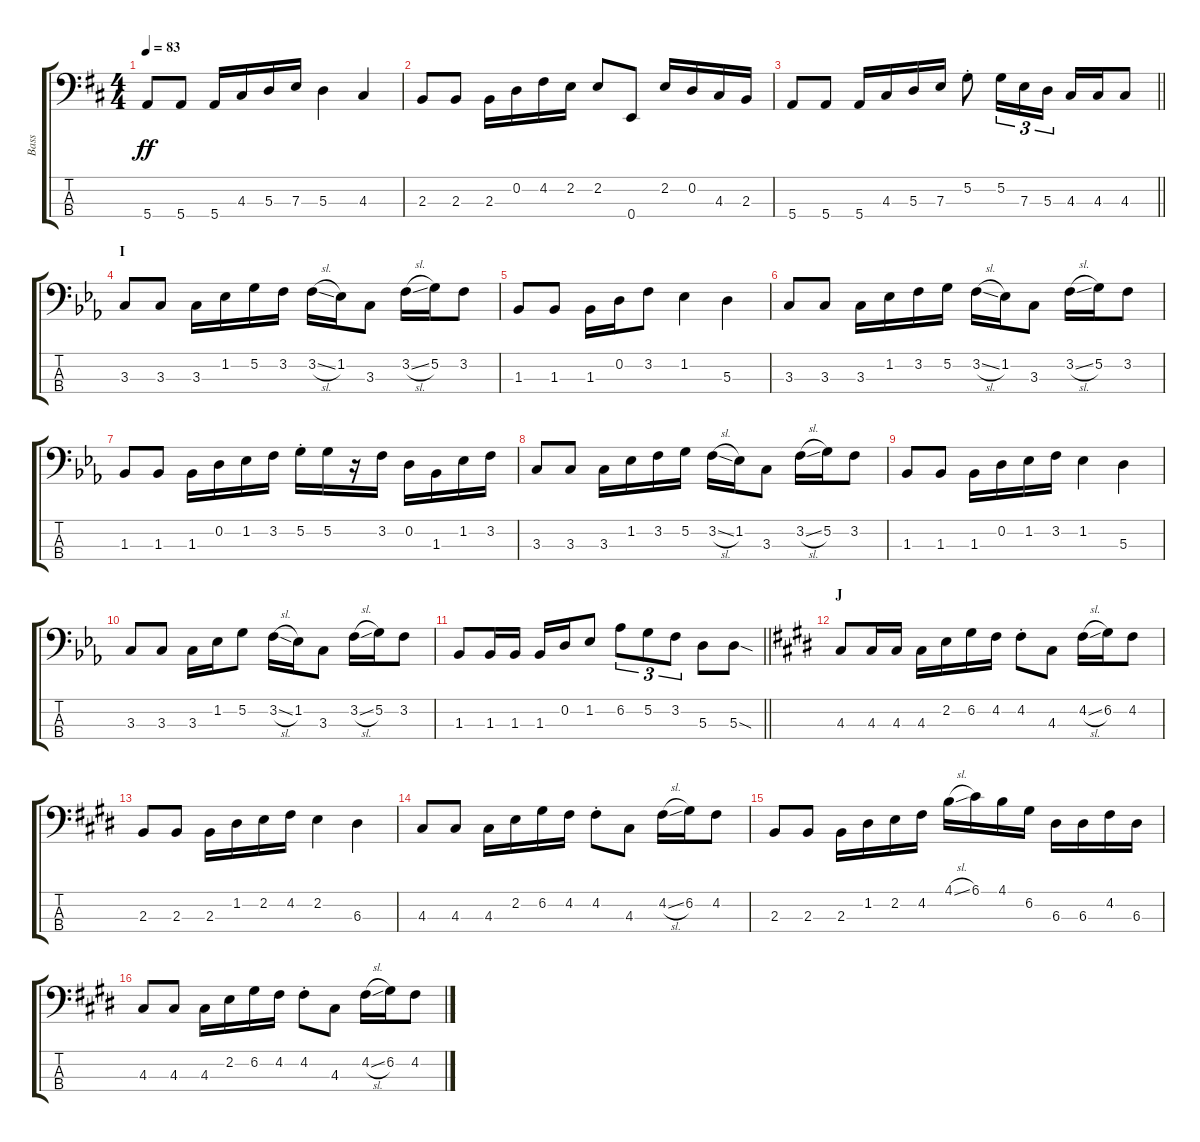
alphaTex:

\track ("Bass" "Bass") {instrument electricbasspick}
\staff {score tabs}
\tuning (G2 D2 A1 E1) {hide}
\ts (4 4)
\tempo 83
\clef f4
\ks d
5.4.8{dy ff} 5.4.8 5.4.16 4.3.16 5.3.16 7.3.16 5.3.4 4.3.4 |
2.3.8 2.3.8 2.3.16 0.2.16 4.2.16 2.2.16 2.2.8 0.4.8 2.2.16 0.2.16 4.3.16 2.3.16 |
\barLineRight lightlight
5.4.8 5.4.8 5.4.16 4.3.16 5.3.16 7.3.16 5.2{st}.8 5.2.16{tu (3 2)} 7.3.16{tu (3 2)} 5.3.16{tu (3 2)} 4.3.16 4.3.16 4.3.8 |
\section ("" "I")
\ks eb
3.3.8 3.3.8 3.3.16 1.2.16 5.2.16 3.2.16 3.2{sl}.16 1.2.16 3.3.8 3.2{sl}.16 5.2.16 3.2.8 |
1.3.8 1.3.8 1.3.16 0.2.16 3.2.8 1.2.4 5.3.4 |
3.3.8 3.3.8 3.3.16 1.2.16 3.2.16 5.2.16 3.2{sl}.16 1.2.16 3.3.8 3.2{sl}.16 5.2.16 3.2.8 |
1.3.8 1.3.8 1.3.16 0.2.16 1.2.16 3.2.16 5.2{st}.16 5.2.16 r.16 3.2.16 0.2.16 1.3.16 1.2.16 3.2.16 |
3.3.8 3.3.8 3.3.16 1.2.16 3.2.16 5.2.16 3.2{sl}.16 1.2.16 3.3.8 3.2{sl}.16 5.2.16 3.2.8 |
1.3.8 1.3.8 1.3.16 0.2.16 1.2.16 3.2.16 1.2.4 5.3.4 |
3.3.8 3.3.8 3.3.16 1.2.16 5.2.8 3.2{sl}.16 1.2.16 3.3.8 3.2{sl}.16 5.2.16 3.2.8 |
\barLineRight lightlight
1.3.8 1.3.16 1.3.16 1.3.16 0.2.16 1.2.8 6.2.8{tu (3 2)} 5.2.8{tu (3 2)} 3.2.8{tu (3 2)} 5.3.8 5.3{sod}.8 |
\section ("" "J")
\ks e
4.3.8 4.3.16 4.3.16 4.3.16 2.2.16 6.2.16 4.2.16 4.2{st}.8 4.3.8 4.2{sl}.16 6.2.16 4.2.8 |
2.3.8 2.3.8 2.3.16 1.2.16 2.2.16 4.2.16 2.2.4 6.3.4 |
4.3.8 4.3.8 4.3.16 2.2.16 6.2.16 4.2.16 4.2{st}.8 4.3.8 4.2{sl}.16 6.2.16 4.2.8 |
2.3.8 2.3.8 2.3.16 1.2.16 2.2.16 4.2.16 4.1{sl}.16 6.1.16 4.1.16 6.2.16 6.3.16 6.3.16 4.2.16 6.3.16 |
4.3.8 4.3.8 4.3.16 2.2.16 6.2.16 4.2.16 4.2{st}.8 4.3.8 4.2{sl}.16 6.2.16 4.2.8
